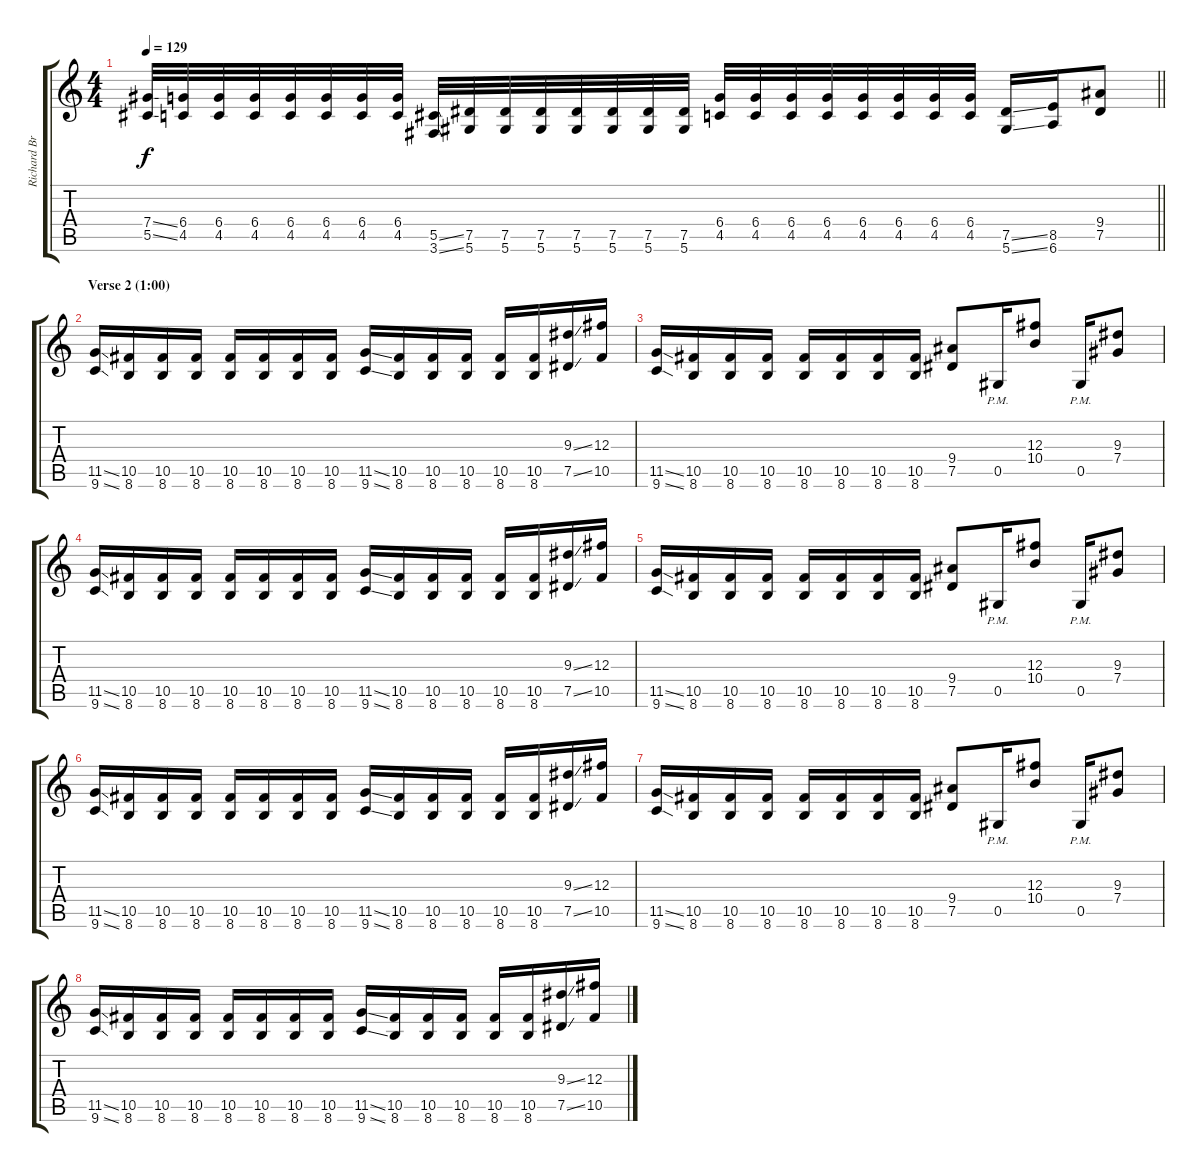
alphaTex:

\track ("Richard Brunelle" "Richard Br") {instrument distortionguitar}
\staff {score tabs}
\tuning (Eb4 Bb3 Gb3 Db3 Ab2 Eb2) {hide}
\ts (4 4)
\tempo 129
\clef g2
\barLineRight lightlight
\ks c
(7.4{ss} 5.5{ss}).32{dy f} (6.4 4.5).32 (6.4 4.5).32 (6.4 4.5).32 (6.4 4.5).32 (6.4 4.5).32 (6.4 4.5).32 (6.4 4.5).32 (5.5{ss} 3.6{ss}).32 (7.5 5.6).32 (7.5 5.6).32 (7.5 5.6).32 (7.5 5.6).32 (7.5 5.6).32 (7.5 5.6).32 (7.5 5.6).32 (6.4 4.5).32 (6.4 4.5).32 (6.4 4.5).32 (6.4 4.5).32 (6.4 4.5).32 (6.4 4.5).32 (6.4 4.5).32 (6.4 4.5).32 (7.5{ss} 5.6{ss}).16 (8.5 6.6).16 (9.4 7.5).8 |
\section ("" "Verse 2 (1:00)")
(11.5{ss} 9.6{ss}).16 (10.5 8.6).16 (10.5 8.6).16 (10.5 8.6).16 (10.5 8.6).16 (10.5 8.6).16 (10.5 8.6).16 (10.5 8.6).16 (11.5{ss} 9.6{ss}).16 (10.5 8.6).16 (10.5 8.6).16 (10.5 8.6).16 (10.5 8.6).16 (10.5 8.6).16 (9.3{ss} 7.5{ss}).16 (12.3 10.5).16 |
(11.5{ss} 9.6{ss}).16 (10.5 8.6).16 (10.5 8.6).16 (10.5 8.6).16 (10.5 8.6).16 (10.5 8.6).16 (10.5 8.6).16 (10.5 8.6).16 (9.4 7.5).8 0.5{pm}.16 (12.3 10.4).8 0.5{pm}.16 (9.3 7.4).8 |
(11.5{ss} 9.6{ss}).16 (10.5 8.6).16 (10.5 8.6).16 (10.5 8.6).16 (10.5 8.6).16 (10.5 8.6).16 (10.5 8.6).16 (10.5 8.6).16 (11.5{ss} 9.6{ss}).16 (10.5 8.6).16 (10.5 8.6).16 (10.5 8.6).16 (10.5 8.6).16 (10.5 8.6).16 (9.3{ss} 7.5{ss}).16 (12.3 10.5).16 |
(11.5{ss} 9.6{ss}).16 (10.5 8.6).16 (10.5 8.6).16 (10.5 8.6).16 (10.5 8.6).16 (10.5 8.6).16 (10.5 8.6).16 (10.5 8.6).16 (9.4 7.5).8 0.5{pm}.16 (12.3 10.4).8 0.5{pm}.16 (9.3 7.4).8 |
(11.5{ss} 9.6{ss}).16 (10.5 8.6).16 (10.5 8.6).16 (10.5 8.6).16 (10.5 8.6).16 (10.5 8.6).16 (10.5 8.6).16 (10.5 8.6).16 (11.5{ss} 9.6{ss}).16 (10.5 8.6).16 (10.5 8.6).16 (10.5 8.6).16 (10.5 8.6).16 (10.5 8.6).16 (9.3{ss} 7.5{ss}).16 (12.3 10.5).16 |
(11.5{ss} 9.6{ss}).16 (10.5 8.6).16 (10.5 8.6).16 (10.5 8.6).16 (10.5 8.6).16 (10.5 8.6).16 (10.5 8.6).16 (10.5 8.6).16 (9.4 7.5).8 0.5{pm}.16 (12.3 10.4).8 0.5{pm}.16 (9.3 7.4).8 |
(11.5{ss} 9.6{ss}).16 (10.5 8.6).16 (10.5 8.6).16 (10.5 8.6).16 (10.5 8.6).16 (10.5 8.6).16 (10.5 8.6).16 (10.5 8.6).16 (11.5{ss} 9.6{ss}).16 (10.5 8.6).16 (10.5 8.6).16 (10.5 8.6).16 (10.5 8.6).16 (10.5 8.6).16 (9.3{ss} 7.5{ss}).16 (12.3 10.5).16
